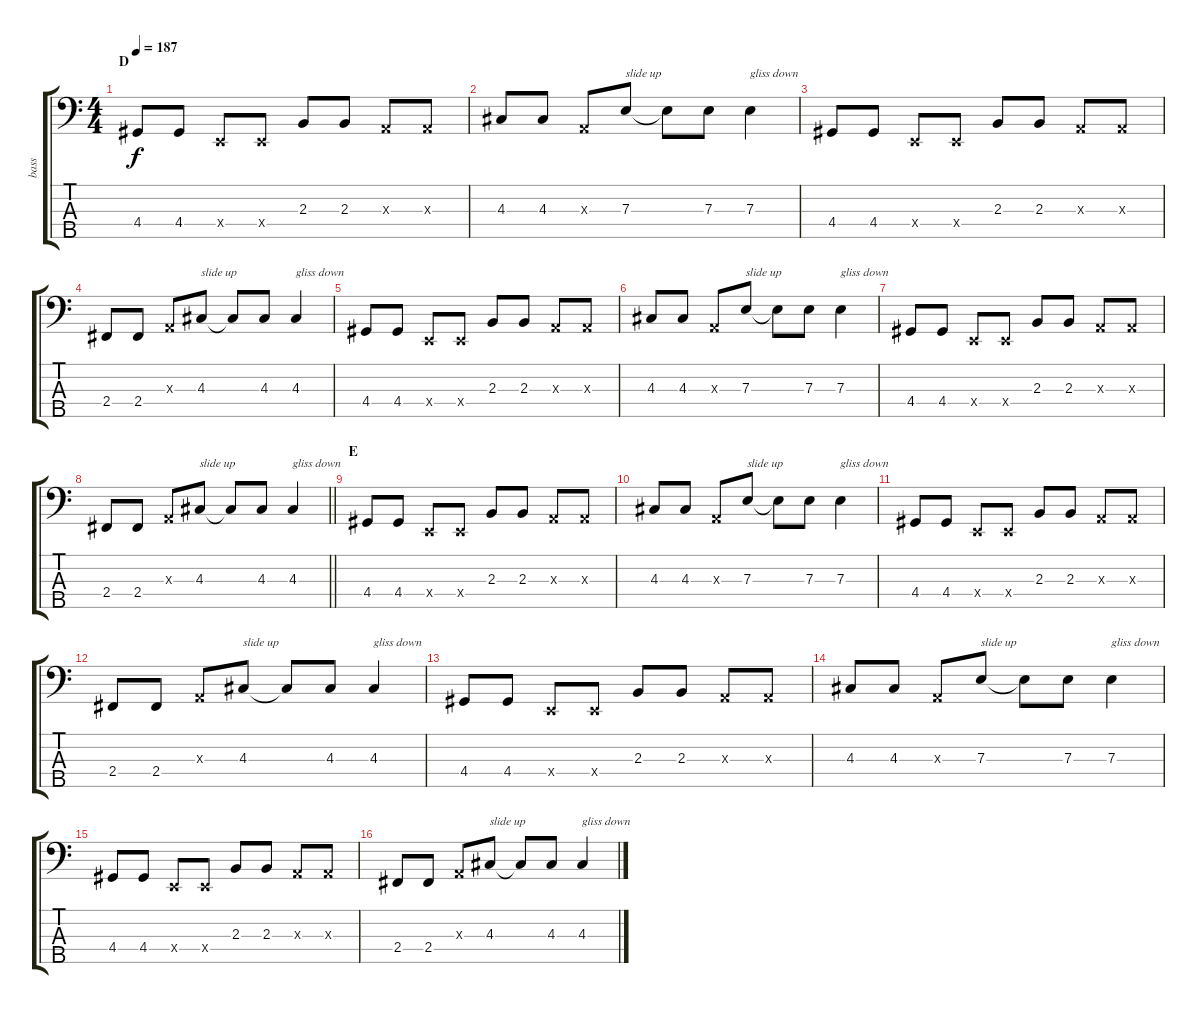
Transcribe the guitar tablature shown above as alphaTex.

\track ("bass" "bass") {instrument electricbasspick}
\staff {score tabs}
\tuning (G2 D2 A1 E1 B0) {hide}
\ts (4 4)
\section ("" "D")
\tempo 187
\clef f4
\ks c
4.4.8{dy f} 4.4.8 0.4{x}.8 0.4{x}.8 2.3.8 2.3.8 0.3{x}.8 0.3{x}.8 |
4.3.8 4.3.8 0.3{x}.8 7.3.8{txt "slide up"} 7.3{t}.8 7.3.8 7.3.4{txt "gliss down"} |
4.4.8 4.4.8 0.4{x}.8 0.4{x}.8 2.3.8 2.3.8 0.3{x}.8 0.3{x}.8 |
2.4.8 2.4.8 0.3{x}.8 4.3.8{txt "slide up"} 4.3{t}.8 4.3.8 4.3.4{txt "gliss down"} |
4.4.8 4.4.8 0.4{x}.8 0.4{x}.8 2.3.8 2.3.8 0.3{x}.8 0.3{x}.8 |
4.3.8 4.3.8 0.3{x}.8 7.3.8{txt "slide up"} 7.3{t}.8 7.3.8 7.3.4{txt "gliss down"} |
4.4.8 4.4.8 0.4{x}.8 0.4{x}.8 2.3.8 2.3.8 0.3{x}.8 0.3{x}.8 |
\barLineRight lightlight
2.4.8 2.4.8 0.3{x}.8 4.3.8{txt "slide up"} 4.3{t}.8 4.3.8 4.3.4{txt "gliss down"} |
\section ("" "E")
4.4.8 4.4.8 0.4{x}.8 0.4{x}.8 2.3.8 2.3.8 0.3{x}.8 0.3{x}.8 |
4.3.8 4.3.8 0.3{x}.8 7.3.8{txt "slide up"} 7.3{t}.8 7.3.8 7.3.4{txt "gliss down"} |
4.4.8 4.4.8 0.4{x}.8 0.4{x}.8 2.3.8 2.3.8 0.3{x}.8 0.3{x}.8 |
2.4.8 2.4.8 0.3{x}.8 4.3.8{txt "slide up"} 4.3{t}.8 4.3.8 4.3.4{txt "gliss down"} |
4.4.8 4.4.8 0.4{x}.8 0.4{x}.8 2.3.8 2.3.8 0.3{x}.8 0.3{x}.8 |
4.3.8 4.3.8 0.3{x}.8 7.3.8{txt "slide up"} 7.3{t}.8 7.3.8 7.3.4{txt "gliss down"} |
4.4.8 4.4.8 0.4{x}.8 0.4{x}.8 2.3.8 2.3.8 0.3{x}.8 0.3{x}.8 |
2.4.8 2.4.8 0.3{x}.8 4.3.8{txt "slide up"} 4.3{t}.8 4.3.8 4.3.4{txt "gliss down"}
